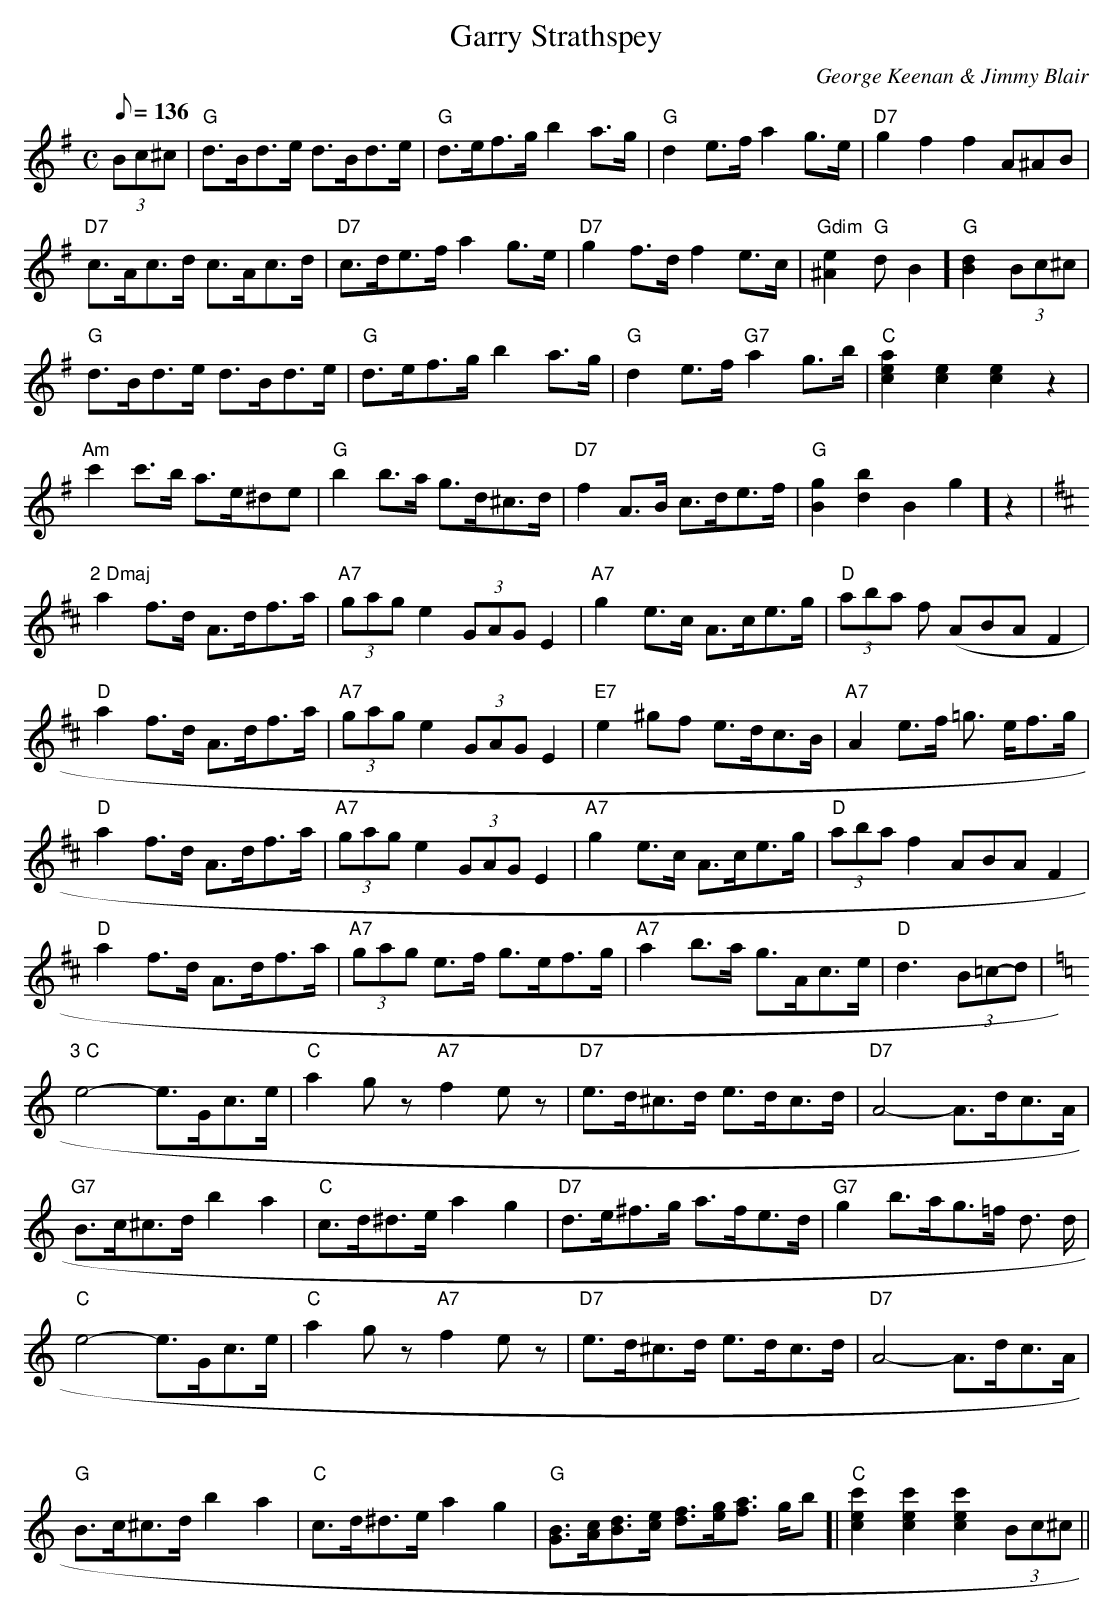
X:1
T:Garry Strathspey
M:C
L:1/8
Q:136
C:George Keenan & Jimmy Blair
K:G
(3Bc^c|"G"d>Bd>e d>Bd>e|"G"d>ef>g b2 a>g|"G"d2 e>f a2 g>e|"D7"g2 f2 f2 (
3A^AB|!
"D7"c>Ac>d c>Ac>d|"D7"c>de>f a2 g>e|"D7"g2 f>d f2 e>c|"Gdim"[e2^A2]"G"[d
2B2]"G"[d2B2](3Bc^c|!
"G"d>Bd>e d>Bd>e|"G"d>ef>g b2 a>g|"G"d2 e>f "G7"a2 g>b|"C"[a2c2e2][e2c2]
[e2c2] z2|!
"Am"c'2 c'>b a>e^de|"G"b2 b>a g>d^c>d|"D7"f2 A>B c>de>f|"G"[B2g2][d2b2][
B2g2] z2|!
K:D
"2 Dmaj"a2 f>d A>df>a|"A7"(3gag e2 (3GAG E2|"A7"g2 e>c A>ce>g|"D"(3aba f
2 3(ABA F2|!
"D"a2 f>d A>df>a| "A7"(3gag e2 (3GAG E2|"E7"e2 ^gf e>dc>B|"A7"A2 e>f =g>
ef>g|!
"D"a2 f>d A>df>a| "A7"(3gag e2 (3GAG E2|"A7"g2 e>c A>ce>g|"D"(3aba f2 (3
ABA F2|!
"D"a2 f>d A>df>a| "A7"(3gag e>f g>ef>g|"A7"a2 b>a g>Ac>e|"D"d3-(3B=c-d|!
K:C
 "3 C"e4-e>Gc>e|"C"a2-g z "A7"f2-e z|"D7"e>d^c>d e>dc>d|"D7"A4-A>dc>A|!
"G7"B>c^c>d b2 a2|"C"c>d^d>e a2 g2|"D7"d>e^f>g a>fe>d|"G7"g2 b>ag>=f d>^
d|!
"C"e4-e>Gc>e|"C"a2-g z "A7"f2-e z|"D7"e>d^c>d e>dc>d|"D7"A4-A>dc>A|!
"G"B>c^c>d b2 a2|"C"c>d^d>e a2 g2|"G"[GB]>[Ac][Bd]>[ce] [df]>[eg][fa]>[
gb]|"C"[c2e2c'2][c2e2c'2][c2e2c'2] (3Bc^c ||
